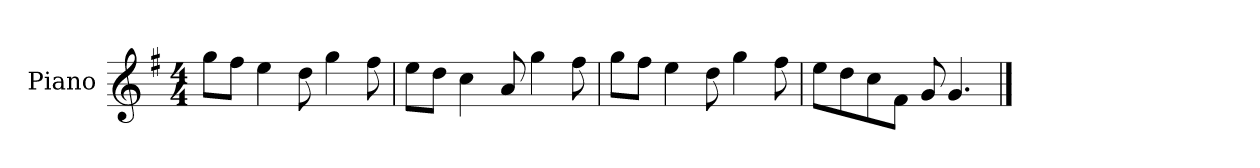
**kern
*part1
*staff1
*I"Piano
*I'P-no
*clefG2
*k[f#]
*M4/4
*MM90
=1
8gg\L
8ff#\J
4ee\
8dd\
4gg\
8ff#\
=2
8ee\L
8dd\J
4cc\
8a/
4gg\
8ff#\
=3
8gg\L
8ff#\J
4ee\
8dd\
4gg\
8ff#\
=4
8ee\L
8dd\
8cc\
8f#\J
8g/
4.g/
==
*-
